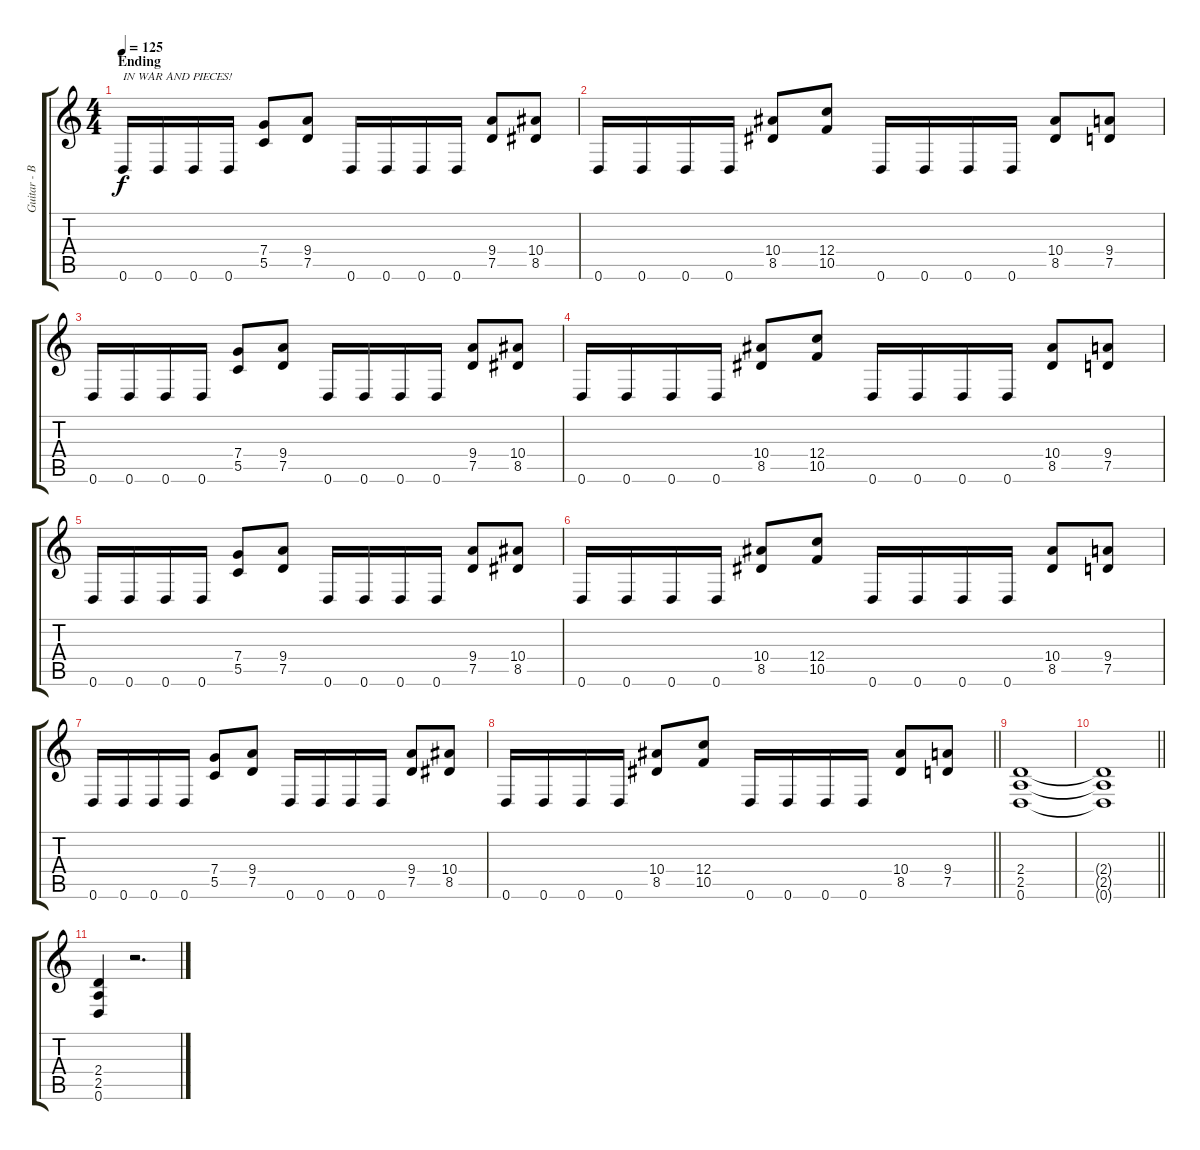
\track ("Guitar - Bernd \"Bernemann\" Kost" "Guitar - B") {instrument overdrivenguitar}
\staff {score tabs}
\tuning (D4 A3 F3 C3 G2 D2) {hide}
\ts (4 4)
\section ("" "Ending")
\tempo 125
\clef g2
\ks c
0.6.16{txt "IN WAR AND PIECES!" dy f} 0.6.16 0.6.16 0.6.16 (7.4 5.5).8 (9.4 7.5).8 0.6.16 0.6.16 0.6.16 0.6.16 (9.4 7.5).8 (10.4 8.5).8 |
0.6.16 0.6.16 0.6.16 0.6.16 (10.4 8.5).8 (12.4 10.5).8 0.6.16 0.6.16 0.6.16 0.6.16 (10.4 8.5).8 (9.4 7.5).8 |
0.6.16 0.6.16 0.6.16 0.6.16 (7.4 5.5).8 (9.4 7.5).8 0.6.16 0.6.16 0.6.16 0.6.16 (9.4 7.5).8 (10.4 8.5).8 |
0.6.16 0.6.16 0.6.16 0.6.16 (10.4 8.5).8 (12.4 10.5).8 0.6.16 0.6.16 0.6.16 0.6.16 (10.4 8.5).8 (9.4 7.5).8 |
0.6.16 0.6.16 0.6.16 0.6.16 (7.4 5.5).8 (9.4 7.5).8 0.6.16 0.6.16 0.6.16 0.6.16 (9.4 7.5).8 (10.4 8.5).8 |
0.6.16 0.6.16 0.6.16 0.6.16 (10.4 8.5).8 (12.4 10.5).8 0.6.16 0.6.16 0.6.16 0.6.16 (10.4 8.5).8 (9.4 7.5).8 |
0.6.16 0.6.16 0.6.16 0.6.16 (7.4 5.5).8 (9.4 7.5).8 0.6.16 0.6.16 0.6.16 0.6.16 (9.4 7.5).8 (10.4 8.5).8 |
\barLineRight lightlight
0.6.16 0.6.16 0.6.16 0.6.16 (10.4 8.5).8 (12.4 10.5).8 0.6.16 0.6.16 0.6.16 0.6.16 (10.4 8.5).8 (9.4 7.5).8 |
(2.4 2.5 0.6).1 |
\barLineRight lightlight
(2.4{t} 2.5{t} 0.6{t}).1 |
(2.4 2.5 0.6).4 r.2{d}
